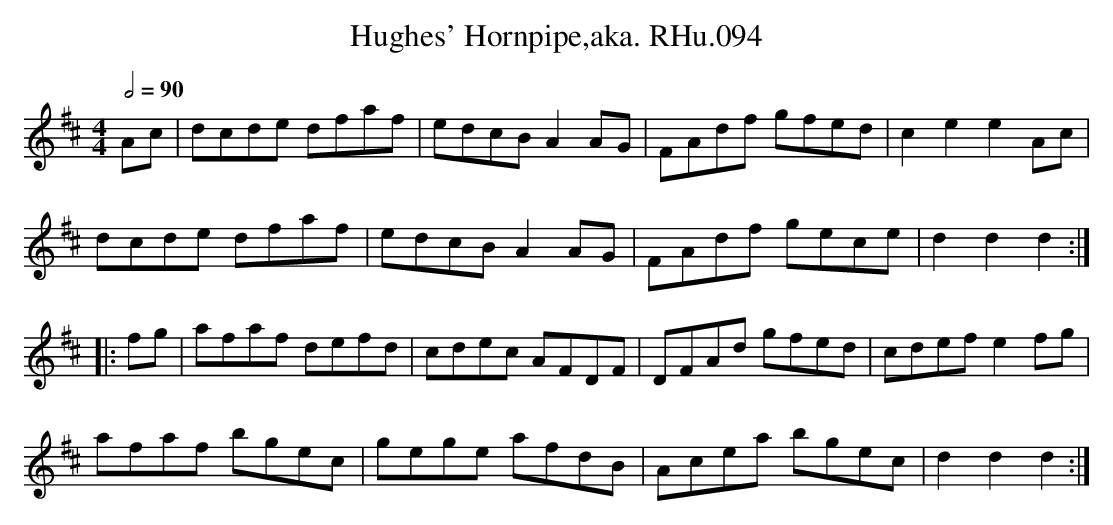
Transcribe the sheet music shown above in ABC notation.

X:1
T:Hughes' Hornpipe,aka. RHu.094
L:1/8
M:4/4
Q:1/2=90
K:D
Ac|dcde dfaf|edcB A2 AG|FAdf gfed|c2e2e2 Ac|!
dcde dfaf|edcB A2AG|FAdf gece|d2d2d2::!
fg|afaf defd|cdec AFDF|DFAd gfed|cdef e2fg|!
afaf bgec|gege afdB|Acea bgec|d2d2d2:|
